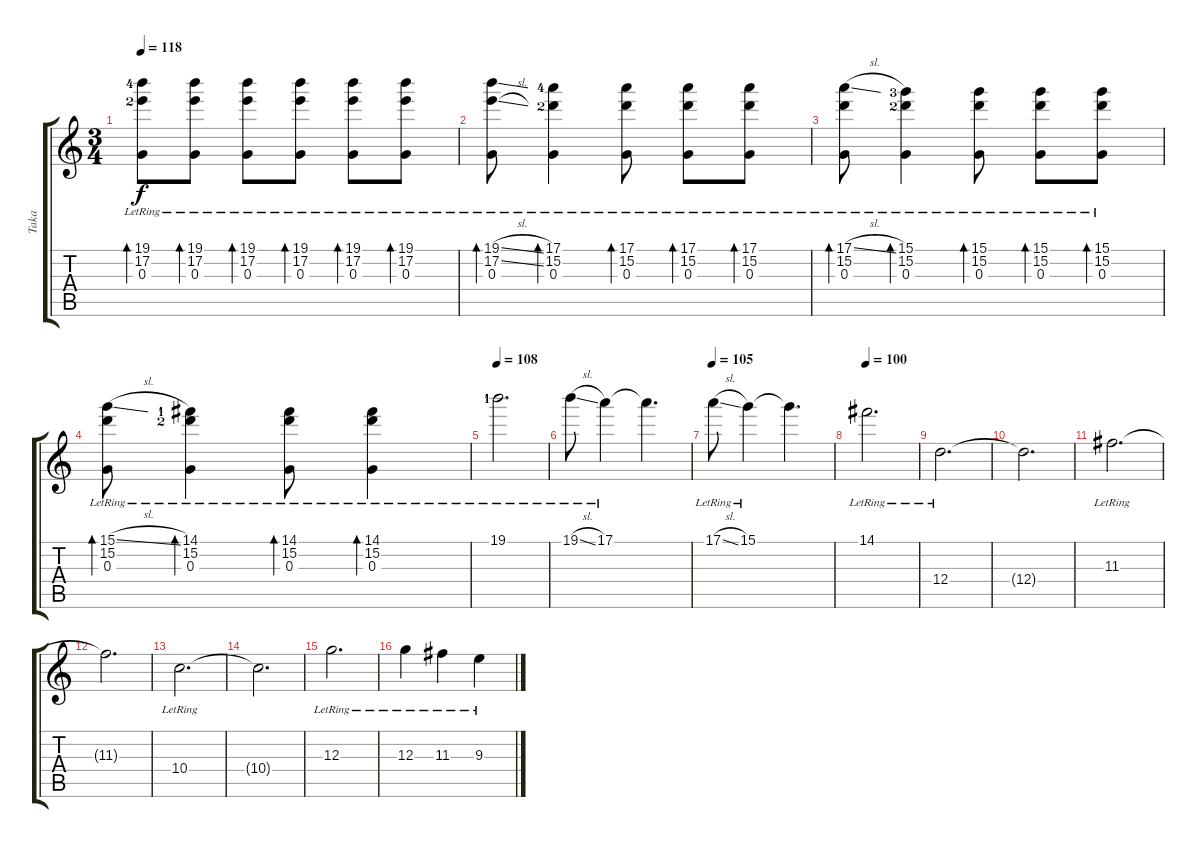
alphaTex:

\track ("Taka" "Taka") {instrument electricguitarjazz}
\staff {score tabs}
\tuning (E4 B3 G3 D3 A2 E2) {hide}
\ts (3 4)
\tempo 118
\clef g2
\ks c
(19.1{lr lf 5} 17.2{lr lf 3} 0.3{lr}).8{bd 60 dy f volume 10} (19.1{lr} 17.2{lr} 0.3{lr}).8{bd 60} (19.1{lr} 17.2{lr} 0.3{lr}).8{bd 60} (19.1{lr} 17.2{lr} 0.3{lr}).8{bd 60} (19.1{lr} 17.2{lr} 0.3{lr}).8{bd 60} (19.1{lr} 17.2{lr} 0.3{lr}).8{bd 60} |
(19.1{sl lr} 17.2{sl lr} 0.3{lr}).8{bd 60} (17.1{lr lf 5} 15.2{lr lf 3} 0.3{lr}).4{bd 60} (17.1{lr} 15.2{lr} 0.3{lr}).8{bd 60} (17.1{lr} 15.2{lr} 0.3{lr}).8{bd 60} (17.1{lr} 15.2{lr} 0.3{lr}).8{bd 60} |
(17.1{sl lr} 15.2{lr} 0.3{lr}).8{bd 60} (15.1{lr lf 4} 15.2{lr lf 3} 0.3{lr}).4{bd 60} (15.1{lr} 15.2{lr} 0.3{lr}).8{bd 60} (15.1{lr} 15.2{lr} 0.3{lr}).8{bd 60} (15.1{lr} 15.2{lr} 0.3{lr}).8{bd 60} |
(15.1{sl lr} 15.2{lr} 0.3{lr}).8{bd 60} (14.1{lr lf 2} 15.2{lr lf 3} 0.3{lr}).4{bd 60} (14.1{lr} 15.2{lr} 0.3{lr}).8{bd 60} (14.1{lr} 15.2{lr} 0.3{lr}).4{bd 60} |
\tempo 108
19.1{lr lf 2}.2{d} |
19.1{sl lr}.8 17.1{lr}.4 17.1{t}.4{d} |
\tempo 105
17.1{sl lr}.8 15.1{lr}.4 15.1{t}.4{d} |
\tempo 100
14.1{lr}.2{d} |
12.4{lr}.2{d} |
12.4{t}.2{d} |
11.3{lr}.2{d} |
11.3{t}.2{d} |
10.4{lr}.2{d} |
10.4{t}.2{d} |
12.3{lr}.2{d} |
12.3{lr}.4 11.3{lr}.4 9.3{lr}.4
